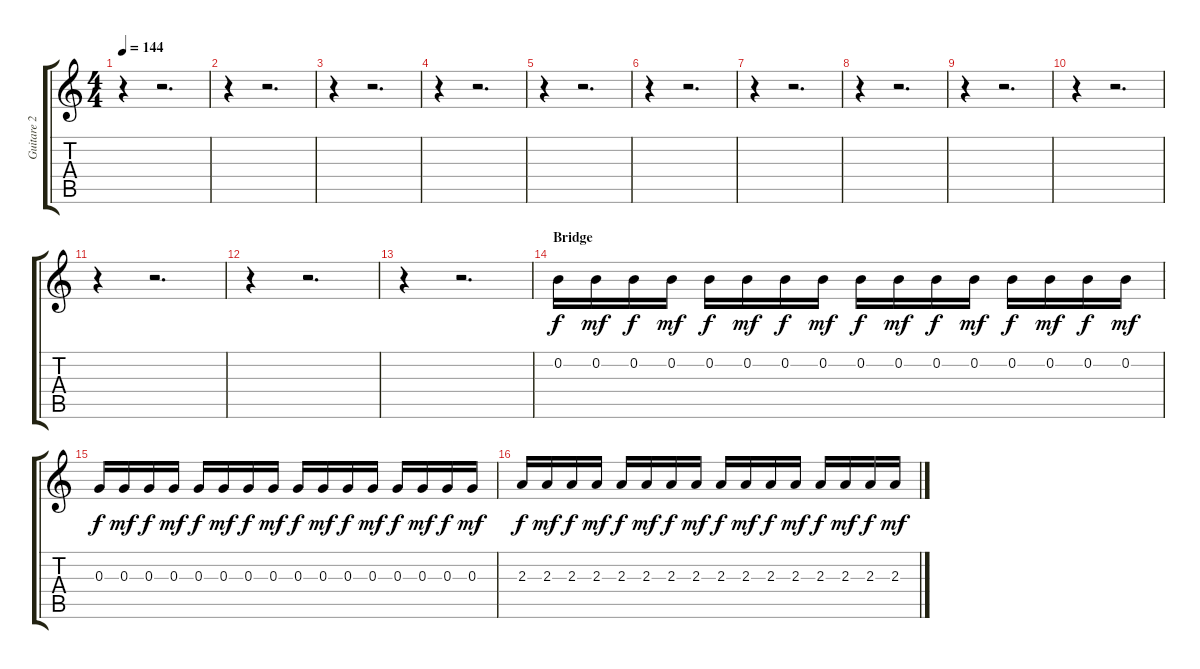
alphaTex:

\track ("Guitare 2 (interlude)" "Guitare 2 ") {instrument electricguitarmuted}
\staff {score tabs}
\tuning (E4 B3 G3 D3 A2 E2) {hide}
\ts (4 4)
\tempo 144
\clef g2
\ks c
r.4{dy f} r.2{d} |
r.4 r.2{d} |
r.4 r.2{d} |
r.4 r.2{d} |
r.4 r.2{d} |
r.4 r.2{d} |
r.4 r.2{d} |
r.4 r.2{d} |
r.4 r.2{d} |
r.4 r.2{d} |
r.4 r.2{d} |
r.4 r.2{d} |
r.4 r.2{d} |
\section ("" "Bridge")
0.2.16 0.2.16{dy mf} 0.2.16{dy f} 0.2.16{dy mf} 0.2.16{dy f} 0.2.16{dy mf} 0.2.16{dy f} 0.2.16{dy mf} 0.2.16{dy f} 0.2.16{dy mf} 0.2.16{dy f} 0.2.16{dy mf} 0.2.16{dy f} 0.2.16{dy mf} 0.2.16{dy f} 0.2.16{dy mf} |
0.3.16{dy f} 0.3.16{dy mf} 0.3.16{dy f} 0.3.16{dy mf} 0.3.16{dy f} 0.3.16{dy mf} 0.3.16{dy f} 0.3.16{dy mf} 0.3.16{dy f} 0.3.16{dy mf} 0.3.16{dy f} 0.3.16{dy mf} 0.3.16{dy f} 0.3.16{dy mf} 0.3.16{dy f} 0.3.16{dy mf} |
2.3.16{dy f} 2.3.16{dy mf} 2.3.16{dy f} 2.3.16{dy mf} 2.3.16{dy f} 2.3.16{dy mf} 2.3.16{dy f} 2.3.16{dy mf} 2.3.16{dy f} 2.3.16{dy mf} 2.3.16{dy f} 2.3.16{dy mf} 2.3.16{dy f} 2.3.16{dy mf} 2.3.16{dy f} 2.3.16{dy mf}
